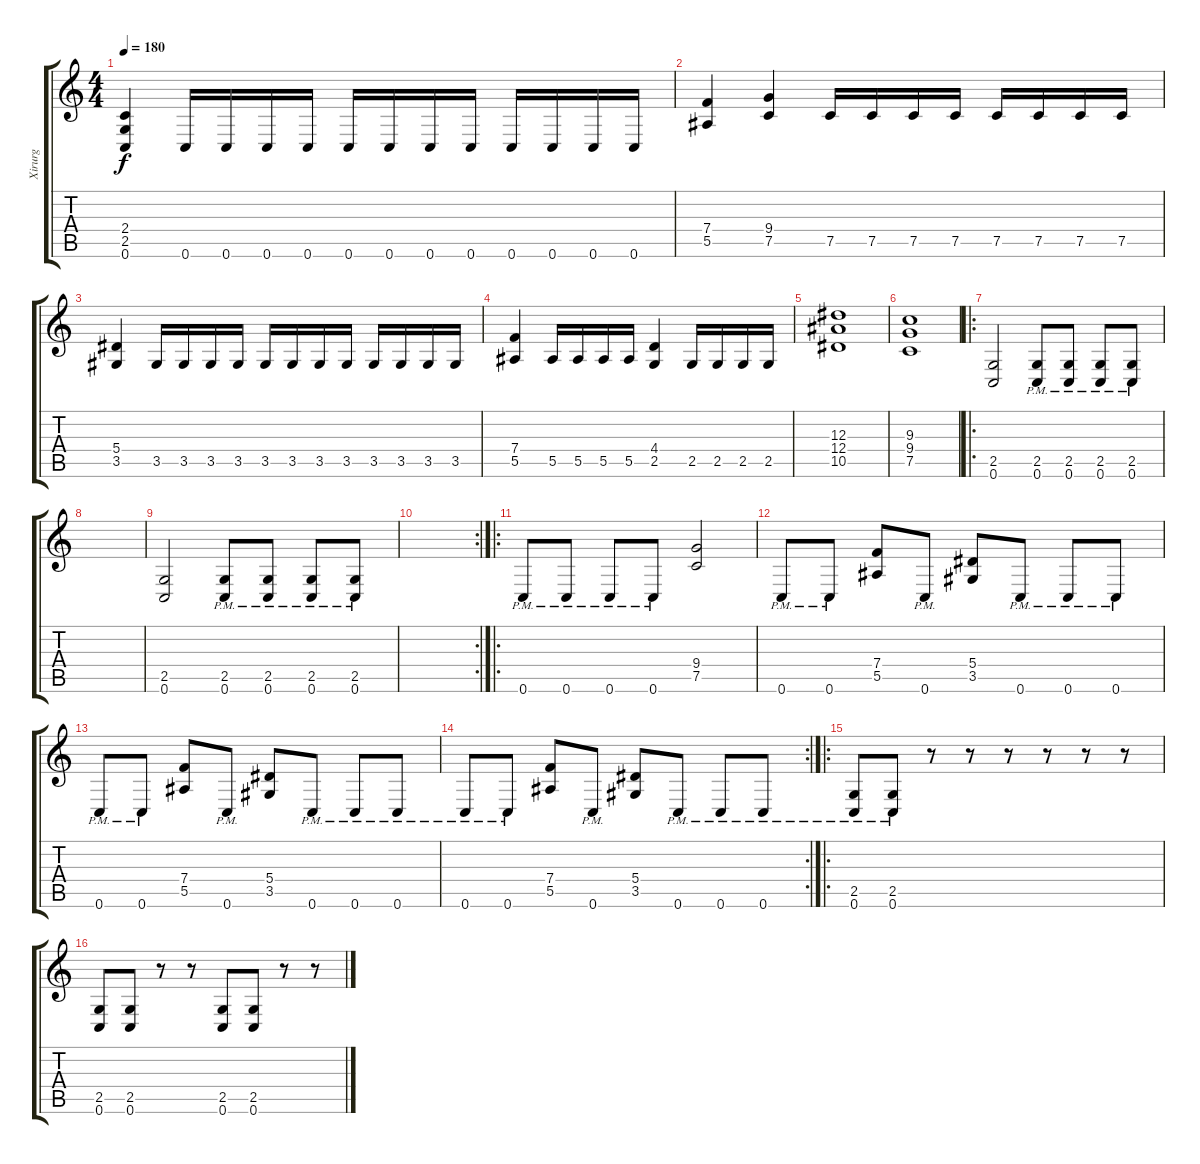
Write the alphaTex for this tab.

\track ("Xirurg" "Xirurg") {instrument distortionguitar}
\staff {score tabs}
\tuning (C4 G3 Eb3 Bb2 F2 C2) {hide}
\ts (4 4)
\tempo 180
\clef g2
\ks c
(2.4 2.5 0.6).4{dy f} 0.6.16 0.6.16 0.6.16 0.6.16 0.6.16 0.6.16 0.6.16 0.6.16 0.6.16 0.6.16 0.6.16 0.6.16 |
(7.4 5.5).4 (9.4 7.5).4 7.5.16 7.5.16 7.5.16 7.5.16 7.5.16 7.5.16 7.5.16 7.5.16 |
(5.4 3.5).4 3.5.16 3.5.16 3.5.16 3.5.16 3.5.16 3.5.16 3.5.16 3.5.16 3.5.16 3.5.16 3.5.16 3.5.16 |
(7.4 5.5).4 5.5.16 5.5.16 5.5.16 5.5.16 (4.4 2.5).4 2.5.16 2.5.16 2.5.16 2.5.16 |
(12.3 12.4 10.5).1 |
(9.3 9.4 7.5).1 |
\ro
(2.5 0.6).2 (2.5{pm} 0.6{pm}).8 (2.5{pm} 0.6{pm}).8 (2.5{pm} 0.6{pm}).8 (2.5{pm} 0.6{pm}).8 |
|
(2.5 0.6).2 (2.5{pm} 0.6{pm}).8 (2.5{pm} 0.6{pm}).8 (2.5{pm} 0.6{pm}).8 (2.5{pm} 0.6{pm}).8 |
\rc 2
|
\ro
0.6{pm}.8 0.6{pm}.8 0.6{pm}.8 0.6{pm}.8 (9.4 7.5).2 |
0.6{pm}.8 0.6{pm}.8 (7.4 5.5).8 0.6{pm}.8 (5.4 3.5).8 0.6{pm}.8 0.6{pm}.8 0.6{pm}.8 |
0.6{pm}.8 0.6{pm}.8 (7.4 5.5).8 0.6{pm}.8 (5.4 3.5).8 0.6{pm}.8 0.6{pm}.8 0.6{pm}.8 |
\rc 2
0.6{pm}.8 0.6{pm}.8 (7.4 5.5).8 0.6{pm}.8 (5.4 3.5).8 0.6{pm}.8 0.6{pm}.8 0.6{pm}.8 |
\ro
(2.5{pm} 0.6{pm}).8 (2.5{pm} 0.6{pm}).8 r.8 r.8 r.8 r.8 r.8 r.8 |
(2.5 0.6).8 (2.5 0.6).8 r.8 r.8 (2.5 0.6).8 (2.5 0.6).8 r.8 r.8
